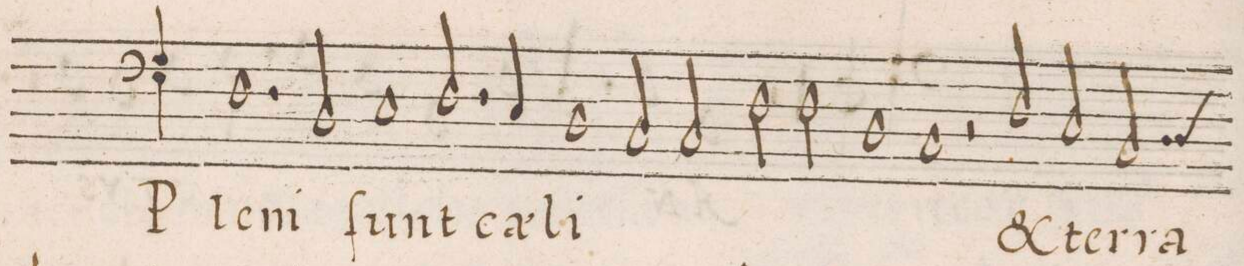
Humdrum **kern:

**kern	**text
*I"BASSVS	*
*clefF5	*
*k[]	*
*met(C|)	*
*M2/1	*
1.D	Ple-
2BB/	-ni
=29-	=29-
1C	ſunt
2.D/	cae-
4C/	.
=30-	=30-
1BB	-li
2AA/	.
2AA/	.
=31-	=31-
2D\	.
2D\	.
1BB	.
=32-	=32-
1AA	.
2r	.
2D/	&
=33-	=33-
2C/	ter-
*custos:B	*
2AA/	-ra
*-	*-
